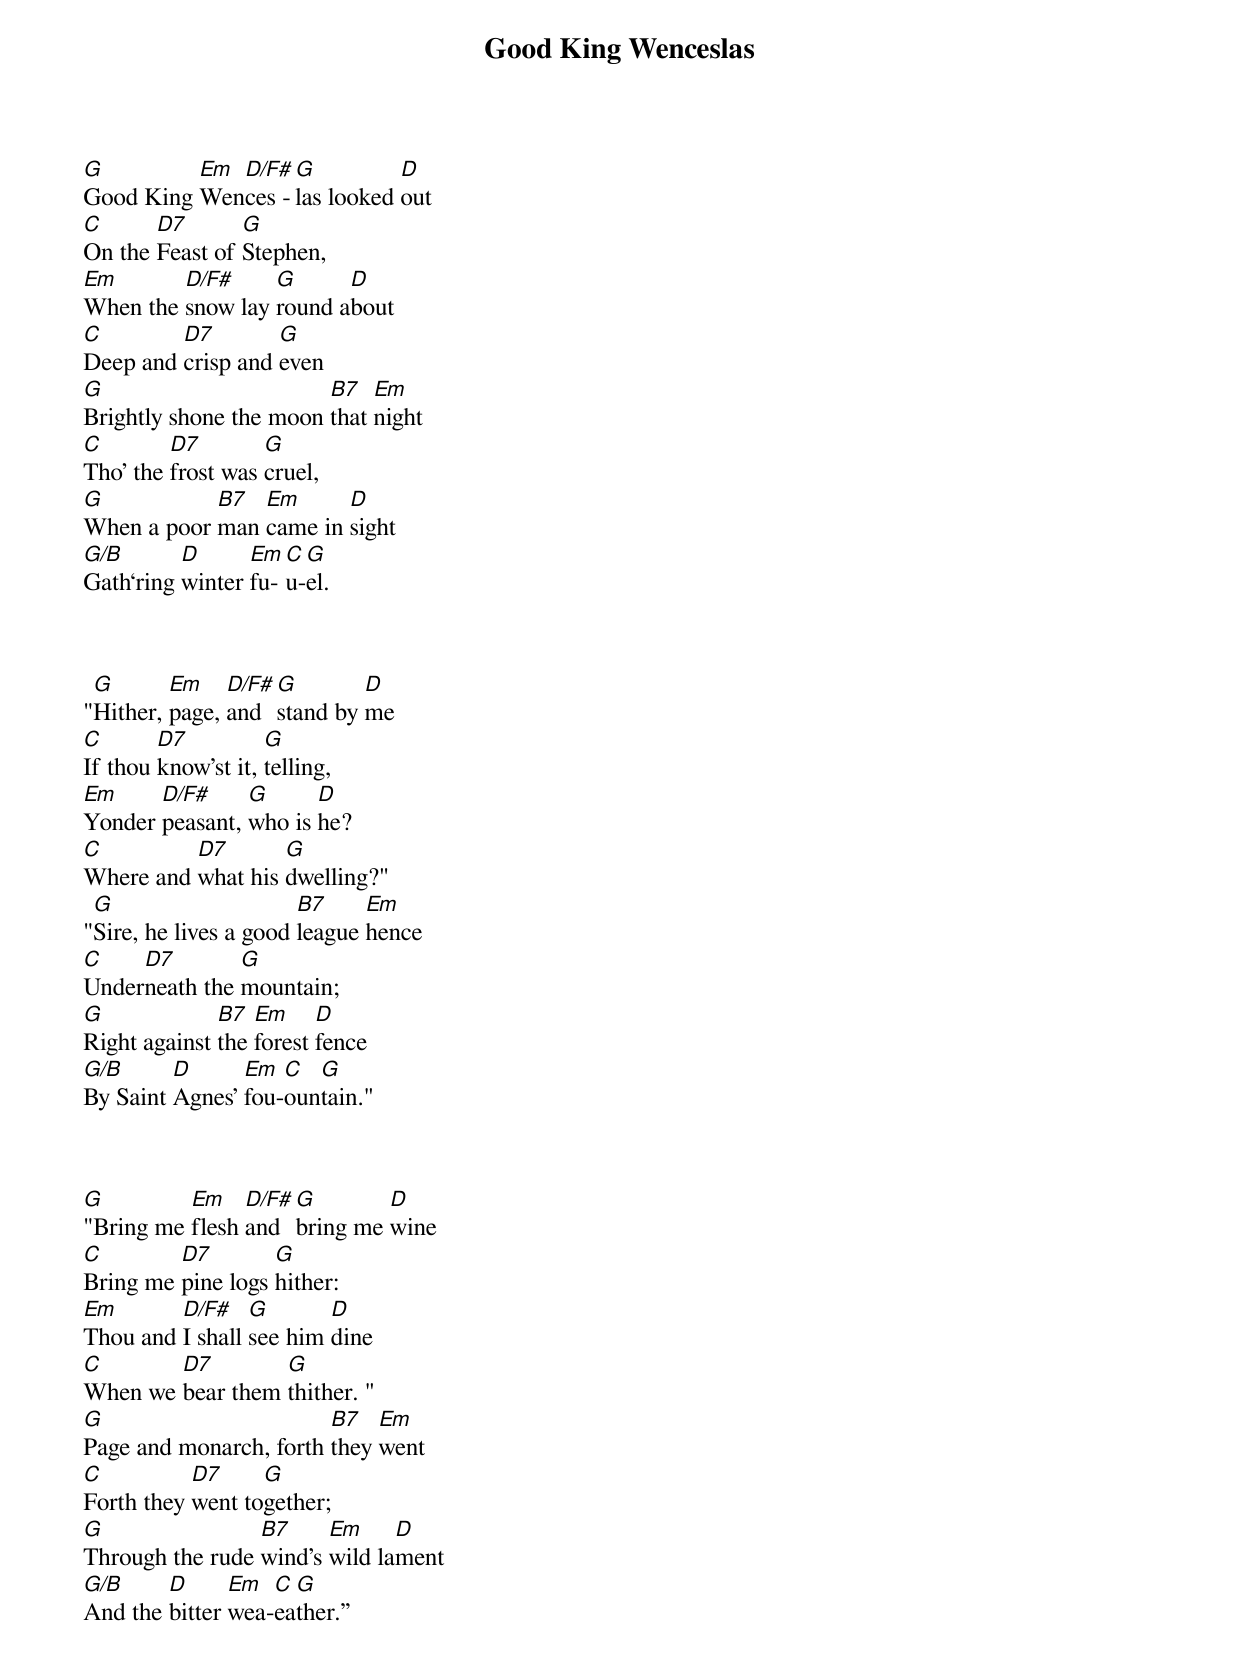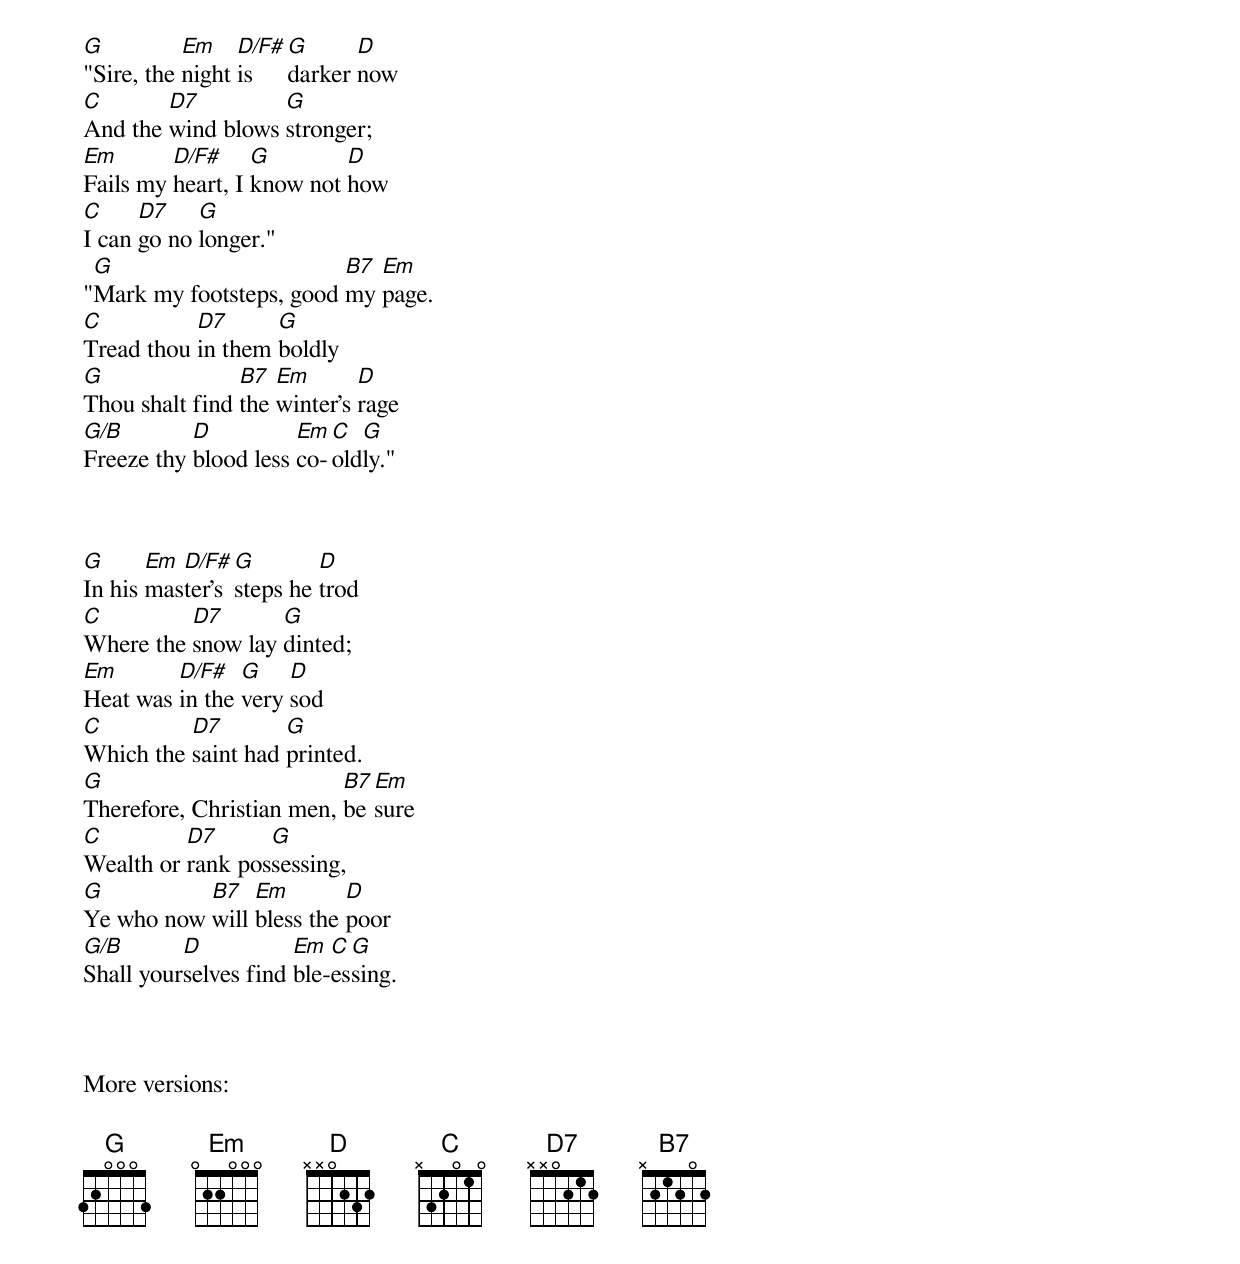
Good King Wenceslas

G         Em D/F# G          D
Good King Wences -las looked out
C      D7       G
On the Feast of Stephen,
Em       D/F#     G      D
When the snow lay round about
C        D7        G
Deep and crisp and even
G                       B7   Em
Brightly shone the moon that night
C        D7        G
Tho' the frost was cruel,
G           B7  Em      D
When a poor man came in sight
G/B       D      Em C G
Gath‘ring winter fu-u-el.



 G       Em    D/F# G        D
"Hither, page, and  stand by me
C       D7          G
If thou know'st it, telling,
Em     D/F#     G      D
Yonder peasant, who is he?
C         D7       G
Where and what his dwelling?"
 G                     B7     Em
"Sire, he lives a good league hence
C    D7        G
Underneath the mountain;
G             B7  Em     D
Right against the forest fence
G/B      D      Em  C  G
By Saint Agnes' fou-ountain."



G         Em    D/F# G        D
"Bring me flesh and  bring me wine
C        D7        G
Bring me pine logs hither:
Em       D/F#    G       D
Thou and I shall see him dine
C       D7        G
When we bear them thither. "
G                       B7   Em
Page and monarch, forth they went
C          D7     G
Forth they went together;
G                B7     Em     D
Through the rude wind's wild lament
G/B     D      Em  C G
And the bitter wea-eather.”



G          Em    D/F# G      D
"Sire, the night is   darker now
C       D7         G
And the wind blows stronger;
Em       D/F#     G        D
Fails my heart, I know not how
C     D7    G
I can go no longer."
 G                       B7 Em
"Mark my footsteps, good my page.
C          D7      G
Tread thou in them boldly
G               B7  Em       D
Thou shalt find the winter's rage
G/B        D          Em C  G
Freeze thy blood less co-oldly."



G      Em D/F#  G        D
In his master's steps he trod
C         D7       G
Where the snow lay dinted;
Em       D/F#   G    D
Heat was in the very sod
C         D7        G
Which the saint had printed.
G                         B7 Em
Therefore, Christian men, be sure
C         D7      G
Wealth or rank possessing,
G          B7   Em        D
Ye who now will bless the poor
G/B       D           Em  C G
Shall yourselves find ble-essing.

<https://tabs.ultimate-guitar.com/tab/misc_christmas/good_king_wenceslas_chords_1916491>

More versions:
<https://www.ultimate-guitar.com/search.php?search_type=title&order=&value=Good+King+Wenceslas>
